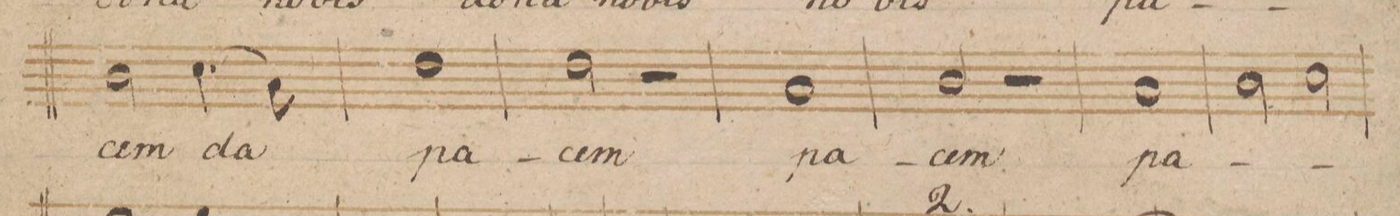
**kern	**text	**dynam
*I"Tenore.	*	*
*clefC4	*	*
*k[b-]	*	*
*met(c|)	*	*
*M2/2	*	*
2A\	-cem	.
(4.B-\	da	.
8G\)	.	.
=76	=76	=76
1c\	pa-	.
=77	=77	=77
2c\	-cem	.
2r	.	.
=78	=78	=78
1G/	pa-	.
=79	=79	=79
2A/	-cem	.
2r	.	.
=80	=80	=80
1G/	pa-	.
=81	=81	=81
2A\	.	.
2B-\	.	.
=82	=82	=82
*-	*-	*-
